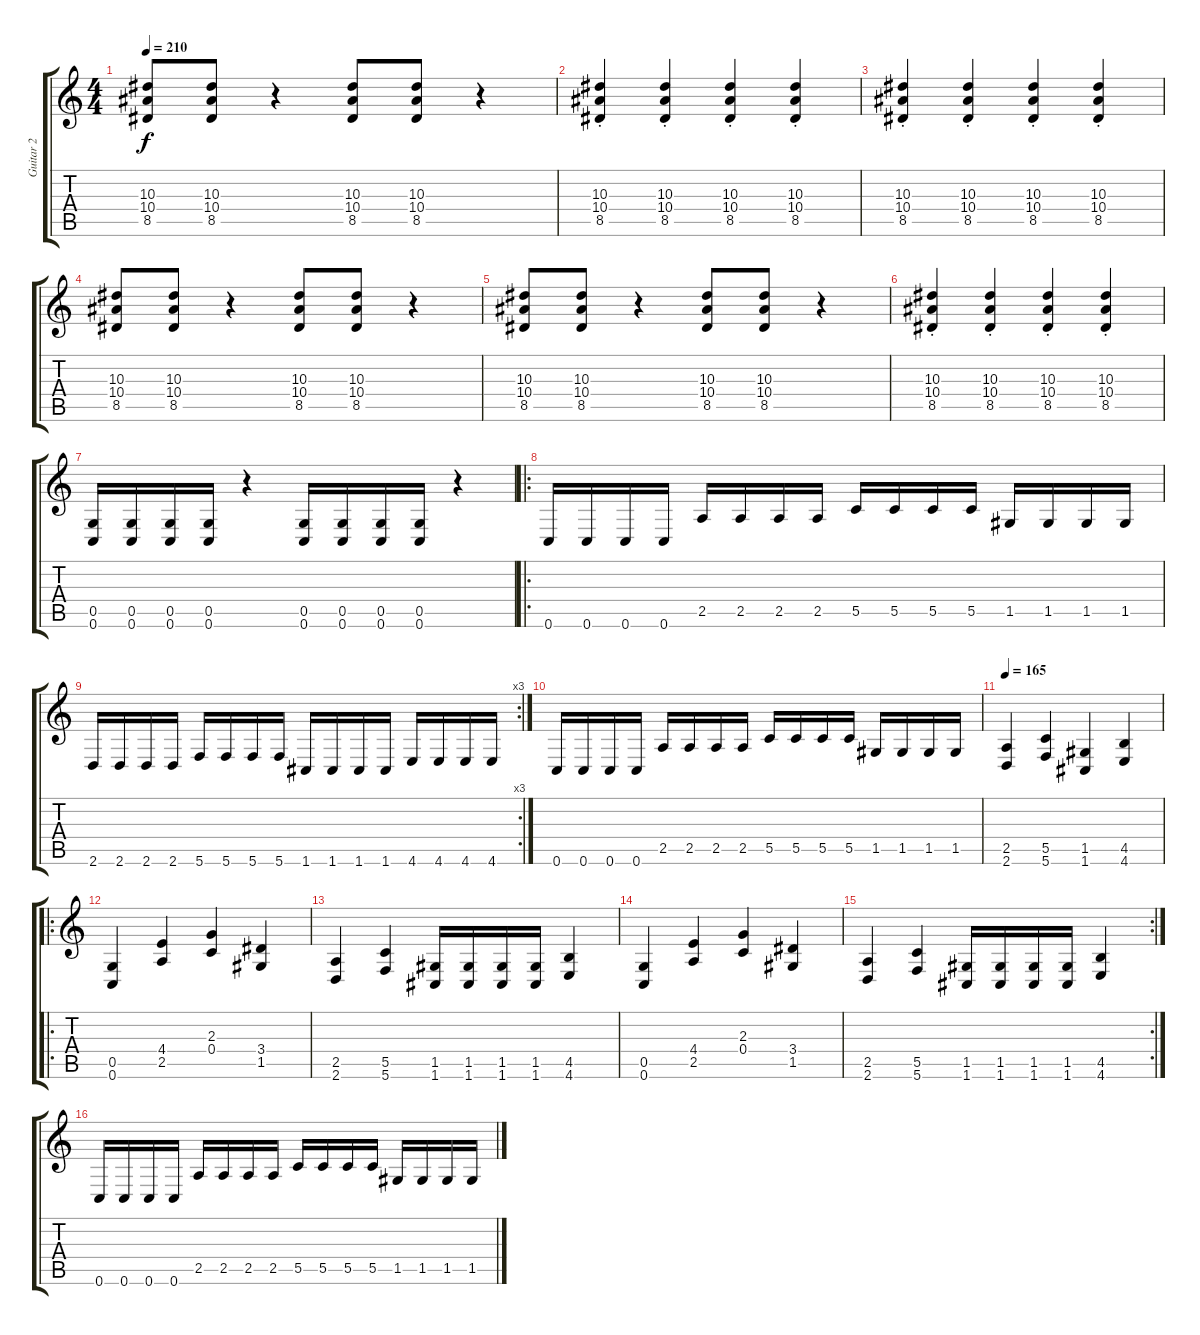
\track ("Guitar 2" "Guitar 2") {instrument distortionguitar}
\staff {score tabs}
\tuning (D4 A3 F3 C3 G2 C2) {hide}
\ts (4 4)
\tempo 210
\clef g2
\ks c
(10.3 10.4 8.5).8{dy f} (10.3 10.4 8.5).8 r.4 (10.3 10.4 8.5).8 (10.3 10.4 8.5).8 r.4 |
(10.3{st} 10.4{st} 8.5{st}).4 (10.3{st} 10.4{st} 8.5{st}).4 (10.3{st} 10.4{st} 8.5{st}).4 (10.3{st} 10.4{st} 8.5{st}).4 |
(10.3{st} 10.4{st} 8.5{st}).4 (10.3{st} 10.4{st} 8.5{st}).4 (10.3{st} 10.4{st} 8.5{st}).4 (10.3{st} 10.4{st} 8.5{st}).4 |
(10.3 10.4 8.5).8 (10.3 10.4 8.5).8 r.4 (10.3 10.4 8.5).8 (10.3 10.4 8.5).8 r.4 |
(10.3 10.4 8.5).8 (10.3 10.4 8.5).8 r.4 (10.3 10.4 8.5).8 (10.3 10.4 8.5).8 r.4 |
(10.3{st} 10.4{st} 8.5{st}).4 (10.3{st} 10.4{st} 8.5{st}).4 (10.3{st} 10.4{st} 8.5{st}).4 (10.3{st} 10.4{st} 8.5{st}).4 |
(0.5 0.6).16 (0.5 0.6).16 (0.5 0.6).16 (0.5 0.6).16 r.4 (0.5 0.6).16 (0.5 0.6).16 (0.5 0.6).16 (0.5 0.6).16 r.4 |
\ro
0.6.16 0.6.16 0.6.16 0.6.16 2.5.16 2.5.16 2.5.16 2.5.16 5.5.16 5.5.16 5.5.16 5.5.16 1.5.16 1.5.16 1.5.16 1.5.16 |
\rc 3
2.6.16 2.6.16 2.6.16 2.6.16 5.6.16 5.6.16 5.6.16 5.6.16 1.6.16 1.6.16 1.6.16 1.6.16 4.6.16 4.6.16 4.6.16 4.6.16 |
0.6.16 0.6.16 0.6.16 0.6.16 2.5.16 2.5.16 2.5.16 2.5.16 5.5.16 5.5.16 5.5.16 5.5.16 1.5.16 1.5.16 1.5.16 1.5.16 |
\tempo 165
(2.5 2.6).4 (5.5 5.6).4 (1.5 1.6).4 (4.5 4.6).4 |
\ro
(0.5 0.6).4 (4.4 2.5).4 (2.3 0.4).4 (3.4 1.5).4 |
(2.5 2.6).4 (5.5 5.6).4 (1.5 1.6).16 (1.5 1.6).16 (1.5 1.6).16 (1.5 1.6).16 (4.5 4.6).4 |
(0.5 0.6).4 (4.4 2.5).4 (2.3 0.4).4 (3.4 1.5).4 |
\rc 2
(2.5 2.6).4 (5.5 5.6).4 (1.5 1.6).16 (1.5 1.6).16 (1.5 1.6).16 (1.5 1.6).16 (4.5 4.6).4 |
0.6.16 0.6.16 0.6.16 0.6.16 2.5.16 2.5.16 2.5.16 2.5.16 5.5.16 5.5.16 5.5.16 5.5.16 1.5.16 1.5.16 1.5.16 1.5.16
